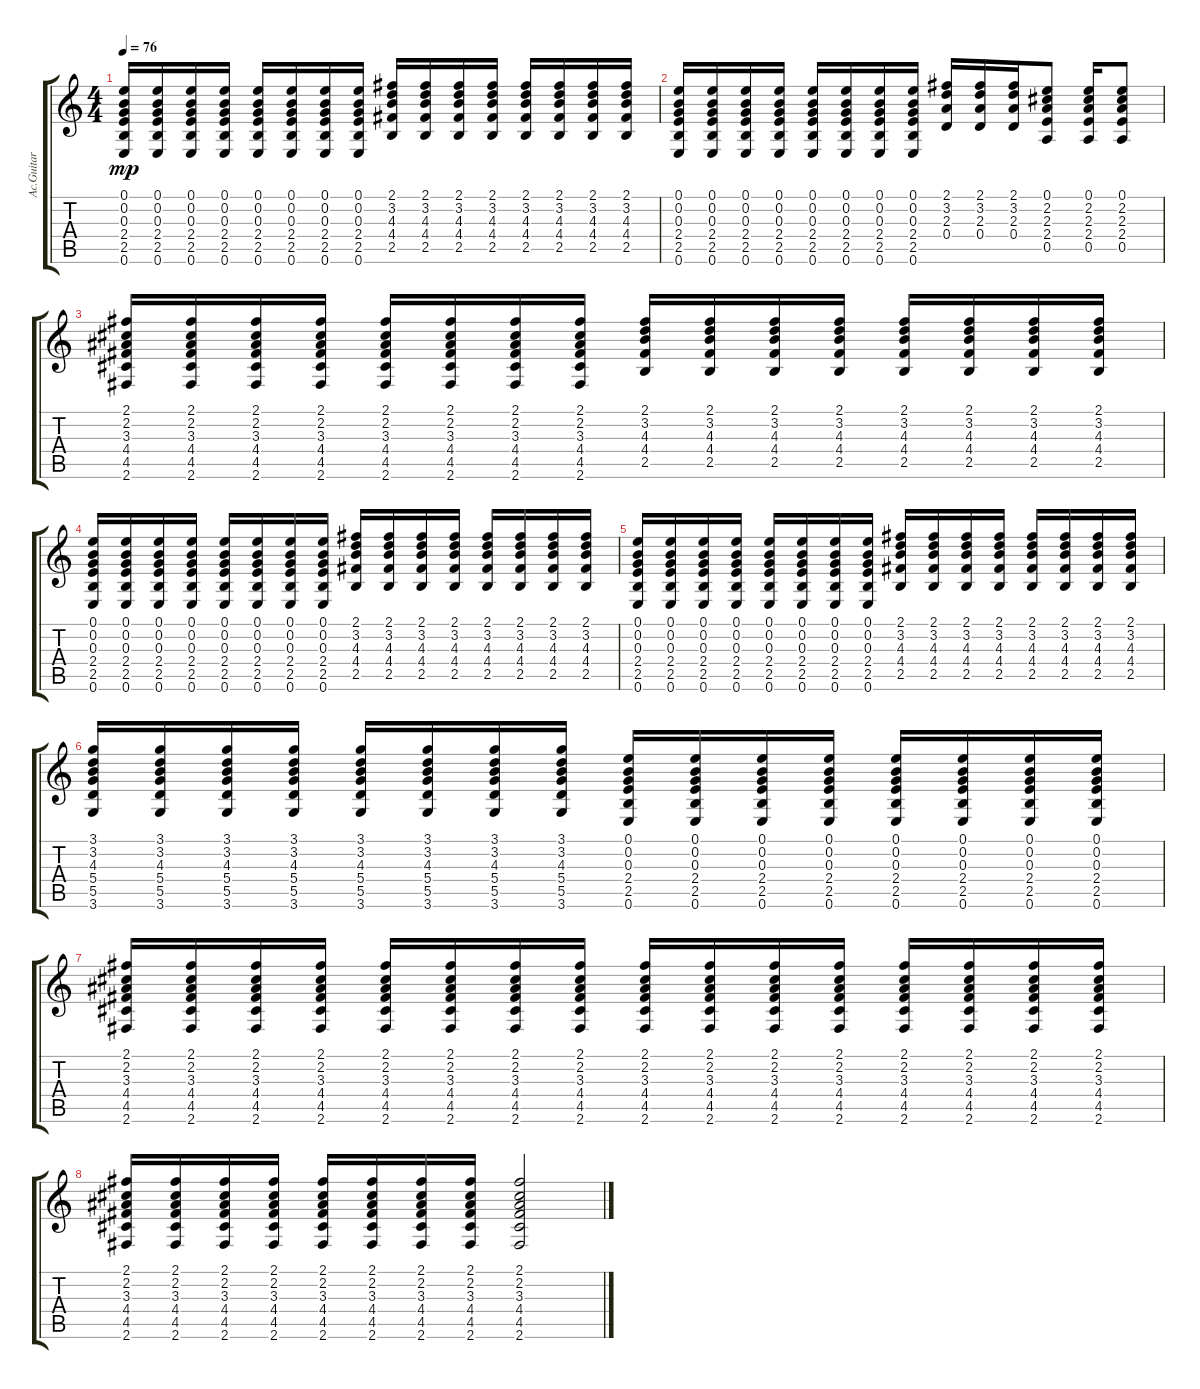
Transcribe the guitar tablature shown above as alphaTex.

\track ("Ac.Guitar II" "Ac.Guitar ") {instrument acousticguitarsteel}
\staff {score tabs}
\tuning (E4 B3 G3 D3 A2 E2) {hide}
\ts (4 4)
\tempo 76
\clef g2
\ks c
(0.1 0.2 0.3 2.4 2.5 0.6).16{dy mp} (0.1 0.2 0.3 2.4 2.5 0.6).16 (0.1 0.2 0.3 2.4 2.5 0.6).16 (0.1 0.2 0.3 2.4 2.5 0.6).16 (0.1 0.2 0.3 2.4 2.5 0.6).16 (0.1 0.2 0.3 2.4 2.5 0.6).16 (0.1 0.2 0.3 2.4 2.5 0.6).16 (0.1 0.2 0.3 2.4 2.5 0.6).16 (2.1 3.2 4.3 4.4 2.5).16 (2.1 3.2 4.3 4.4 2.5).16 (2.1 3.2 4.3 4.4 2.5).16 (2.1 3.2 4.3 4.4 2.5).16 (2.1 3.2 4.3 4.4 2.5).16 (2.1 3.2 4.3 4.4 2.5).16 (2.1 3.2 4.3 4.4 2.5).16 (2.1 3.2 4.3 4.4 2.5).16 |
(0.1 0.2 0.3 2.4 2.5 0.6).16 (0.1 0.2 0.3 2.4 2.5 0.6).16 (0.1 0.2 0.3 2.4 2.5 0.6).16 (0.1 0.2 0.3 2.4 2.5 0.6).16 (0.1 0.2 0.3 2.4 2.5 0.6).16 (0.1 0.2 0.3 2.4 2.5 0.6).16 (0.1 0.2 0.3 2.4 2.5 0.6).16 (0.1 0.2 0.3 2.4 2.5 0.6).16 (2.1 3.2 2.3 0.4).16 (2.1 3.2 2.3 0.4).16 (2.1 3.2 2.3 0.4).16 (0.1 2.2 2.3 2.4 0.5).8 (0.1 2.2 2.3 2.4 0.5).16 (0.1 2.2 2.3 2.4 0.5).8 |
(2.1 2.2 3.3 4.4 4.5 2.6).16 (2.1 2.2 3.3 4.4 4.5 2.6).16 (2.1 2.2 3.3 4.4 4.5 2.6).16 (2.1 2.2 3.3 4.4 4.5 2.6).16 (2.1 2.2 3.3 4.4 4.5 2.6).16 (2.1 2.2 3.3 4.4 4.5 2.6).16 (2.1 2.2 3.3 4.4 4.5 2.6).16 (2.1 2.2 3.3 4.4 4.5 2.6).16 (2.1 3.2 4.3 4.4 2.5).16 (2.1 3.2 4.3 4.4 2.5).16 (2.1 3.2 4.3 4.4 2.5).16 (2.1 3.2 4.3 4.4 2.5).16 (2.1 3.2 4.3 4.4 2.5).16 (2.1 3.2 4.3 4.4 2.5).16 (2.1 3.2 4.3 4.4 2.5).16 (2.1 3.2 4.3 4.4 2.5).16 |
(0.1 0.2 0.3 2.4 2.5 0.6).16 (0.1 0.2 0.3 2.4 2.5 0.6).16 (0.1 0.2 0.3 2.4 2.5 0.6).16 (0.1 0.2 0.3 2.4 2.5 0.6).16 (0.1 0.2 0.3 2.4 2.5 0.6).16 (0.1 0.2 0.3 2.4 2.5 0.6).16 (0.1 0.2 0.3 2.4 2.5 0.6).16 (0.1 0.2 0.3 2.4 2.5 0.6).16 (2.1 3.2 4.3 4.4 2.5).16 (2.1 3.2 4.3 4.4 2.5).16 (2.1 3.2 4.3 4.4 2.5).16 (2.1 3.2 4.3 4.4 2.5).16 (2.1 3.2 4.3 4.4 2.5).16 (2.1 3.2 4.3 4.4 2.5).16 (2.1 3.2 4.3 4.4 2.5).16 (2.1 3.2 4.3 4.4 2.5).16 |
(0.1 0.2 0.3 2.4 2.5 0.6).16 (0.1 0.2 0.3 2.4 2.5 0.6).16 (0.1 0.2 0.3 2.4 2.5 0.6).16 (0.1 0.2 0.3 2.4 2.5 0.6).16 (0.1 0.2 0.3 2.4 2.5 0.6).16 (0.1 0.2 0.3 2.4 2.5 0.6).16 (0.1 0.2 0.3 2.4 2.5 0.6).16 (0.1 0.2 0.3 2.4 2.5 0.6).16 (2.1 3.2 4.3 4.4 2.5).16 (2.1 3.2 4.3 4.4 2.5).16 (2.1 3.2 4.3 4.4 2.5).16 (2.1 3.2 4.3 4.4 2.5).16 (2.1 3.2 4.3 4.4 2.5).16 (2.1 3.2 4.3 4.4 2.5).16 (2.1 3.2 4.3 4.4 2.5).16 (2.1 3.2 4.3 4.4 2.5).16 |
(3.1 3.2 4.3 5.4 5.5 3.6).16 (3.1 3.2 4.3 5.4 5.5 3.6).16 (3.1 3.2 4.3 5.4 5.5 3.6).16 (3.1 3.2 4.3 5.4 5.5 3.6).16 (3.1 3.2 4.3 5.4 5.5 3.6).16 (3.1 3.2 4.3 5.4 5.5 3.6).16 (3.1 3.2 4.3 5.4 5.5 3.6).16 (3.1 3.2 4.3 5.4 5.5 3.6).16 (0.1 0.2 0.3 2.4 2.5 0.6).16 (0.1 0.2 0.3 2.4 2.5 0.6).16 (0.1 0.2 0.3 2.4 2.5 0.6).16 (0.1 0.2 0.3 2.4 2.5 0.6).16 (0.1 0.2 0.3 2.4 2.5 0.6).16 (0.1 0.2 0.3 2.4 2.5 0.6).16 (0.1 0.2 0.3 2.4 2.5 0.6).16 (0.1 0.2 0.3 2.4 2.5 0.6).16 |
(2.1 2.2 3.3 4.4 4.5 2.6).16 (2.1 2.2 3.3 4.4 4.5 2.6).16 (2.1 2.2 3.3 4.4 4.5 2.6).16 (2.1 2.2 3.3 4.4 4.5 2.6).16 (2.1 2.2 3.3 4.4 4.5 2.6).16 (2.1 2.2 3.3 4.4 4.5 2.6).16 (2.1 2.2 3.3 4.4 4.5 2.6).16 (2.1 2.2 3.3 4.4 4.5 2.6).16 (2.1 2.2 3.3 4.4 4.5 2.6).16 (2.1 2.2 3.3 4.4 4.5 2.6).16 (2.1 2.2 3.3 4.4 4.5 2.6).16 (2.1 2.2 3.3 4.4 4.5 2.6).16 (2.1 2.2 3.3 4.4 4.5 2.6).16 (2.1 2.2 3.3 4.4 4.5 2.6).16 (2.1 2.2 3.3 4.4 4.5 2.6).16 (2.1 2.2 3.3 4.4 4.5 2.6).16 |
(2.1 2.2 3.3 4.4 4.5 2.6).16 (2.1 2.2 3.3 4.4 4.5 2.6).16 (2.1 2.2 3.3 4.4 4.5 2.6).16 (2.1 2.2 3.3 4.4 4.5 2.6).16 (2.1 2.2 3.3 4.4 4.5 2.6).16 (2.1 2.2 3.3 4.4 4.5 2.6).16 (2.1 2.2 3.3 4.4 4.5 2.6).16 (2.1 2.2 3.3 4.4 4.5 2.6).16 (2.1 2.2 3.3 4.4 4.5 2.6).2
